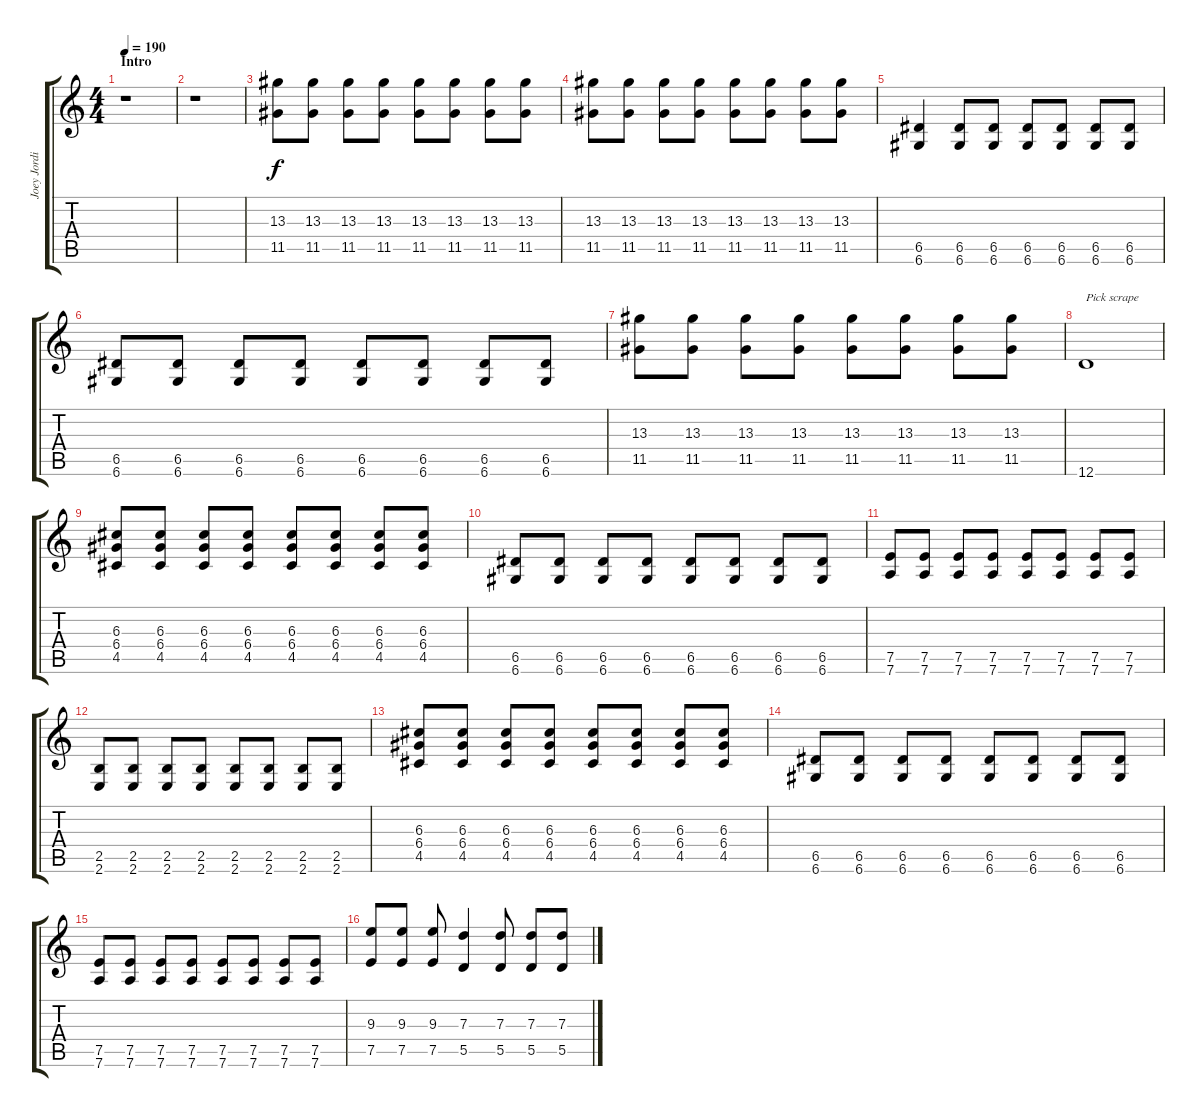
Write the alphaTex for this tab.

\track ("Joey Jordison" "Joey Jordi") {instrument overdrivenguitar}
\staff {score tabs}
\tuning (E4 B3 G3 D3 A2 D2) {hide}
\ts (4 4)
\section ("" "Intro")
\tempo 190
\clef g2
\ks c
r.1{dy f instrument overdrivenguitar} |
r.1 |
(13.3 11.5).8 (13.3 11.5).8 (13.3 11.5).8 (13.3 11.5).8 (13.3 11.5).8 (13.3 11.5).8 (13.3 11.5).8 (13.3 11.5).8 |
(13.3 11.5).8 (13.3 11.5).8 (13.3 11.5).8 (13.3 11.5).8 (13.3 11.5).8 (13.3 11.5).8 (13.3 11.5).8 (13.3 11.5).8 |
(6.5 6.6).4 (6.5 6.6).8 (6.5 6.6).8 (6.5 6.6).8 (6.5 6.6).8 (6.5 6.6).8 (6.5 6.6).8 |
(6.5 6.6).8 (6.5 6.6).8 (6.5 6.6).8 (6.5 6.6).8 (6.5 6.6).8 (6.5 6.6).8 (6.5 6.6).8 (6.5 6.6).8 |
(13.3 11.5).8 (13.3 11.5).8 (13.3 11.5).8 (13.3 11.5).8 (13.3 11.5).8 (13.3 11.5).8 (13.3 11.5).8 (13.3 11.5).8 |
12.6.1{txt "Pick scrape"} |
(6.3 6.4 4.5).8 (6.3 6.4 4.5).8 (6.3 6.4 4.5).8 (6.3 6.4 4.5).8 (6.3 6.4 4.5).8 (6.3 6.4 4.5).8 (6.3 6.4 4.5).8 (6.3 6.4 4.5).8 |
(6.5 6.6).8 (6.5 6.6).8 (6.5 6.6).8 (6.5 6.6).8 (6.5 6.6).8 (6.5 6.6).8 (6.5 6.6).8 (6.5 6.6).8 |
(7.5 7.6).8 (7.5 7.6).8 (7.5 7.6).8 (7.5 7.6).8 (7.5 7.6).8 (7.5 7.6).8 (7.5 7.6).8 (7.5 7.6).8 |
(2.5 2.6).8 (2.5 2.6).8 (2.5 2.6).8 (2.5 2.6).8 (2.5 2.6).8 (2.5 2.6).8 (2.5 2.6).8 (2.5 2.6).8 |
(6.3 6.4 4.5).8 (6.3 6.4 4.5).8 (6.3 6.4 4.5).8 (6.3 6.4 4.5).8 (6.3 6.4 4.5).8 (6.3 6.4 4.5).8 (6.3 6.4 4.5).8 (6.3 6.4 4.5).8 |
(6.5 6.6).8 (6.5 6.6).8 (6.5 6.6).8 (6.5 6.6).8 (6.5 6.6).8 (6.5 6.6).8 (6.5 6.6).8 (6.5 6.6).8 |
(7.5 7.6).8 (7.5 7.6).8 (7.5 7.6).8 (7.5 7.6).8 (7.5 7.6).8 (7.5 7.6).8 (7.5 7.6).8 (7.5 7.6).8 |
(9.3 7.5).8 (9.3 7.5).8 (9.3 7.5).8 (7.3 5.5).4 (7.3 5.5).8 (7.3 5.5).8 (7.3 5.5).8
